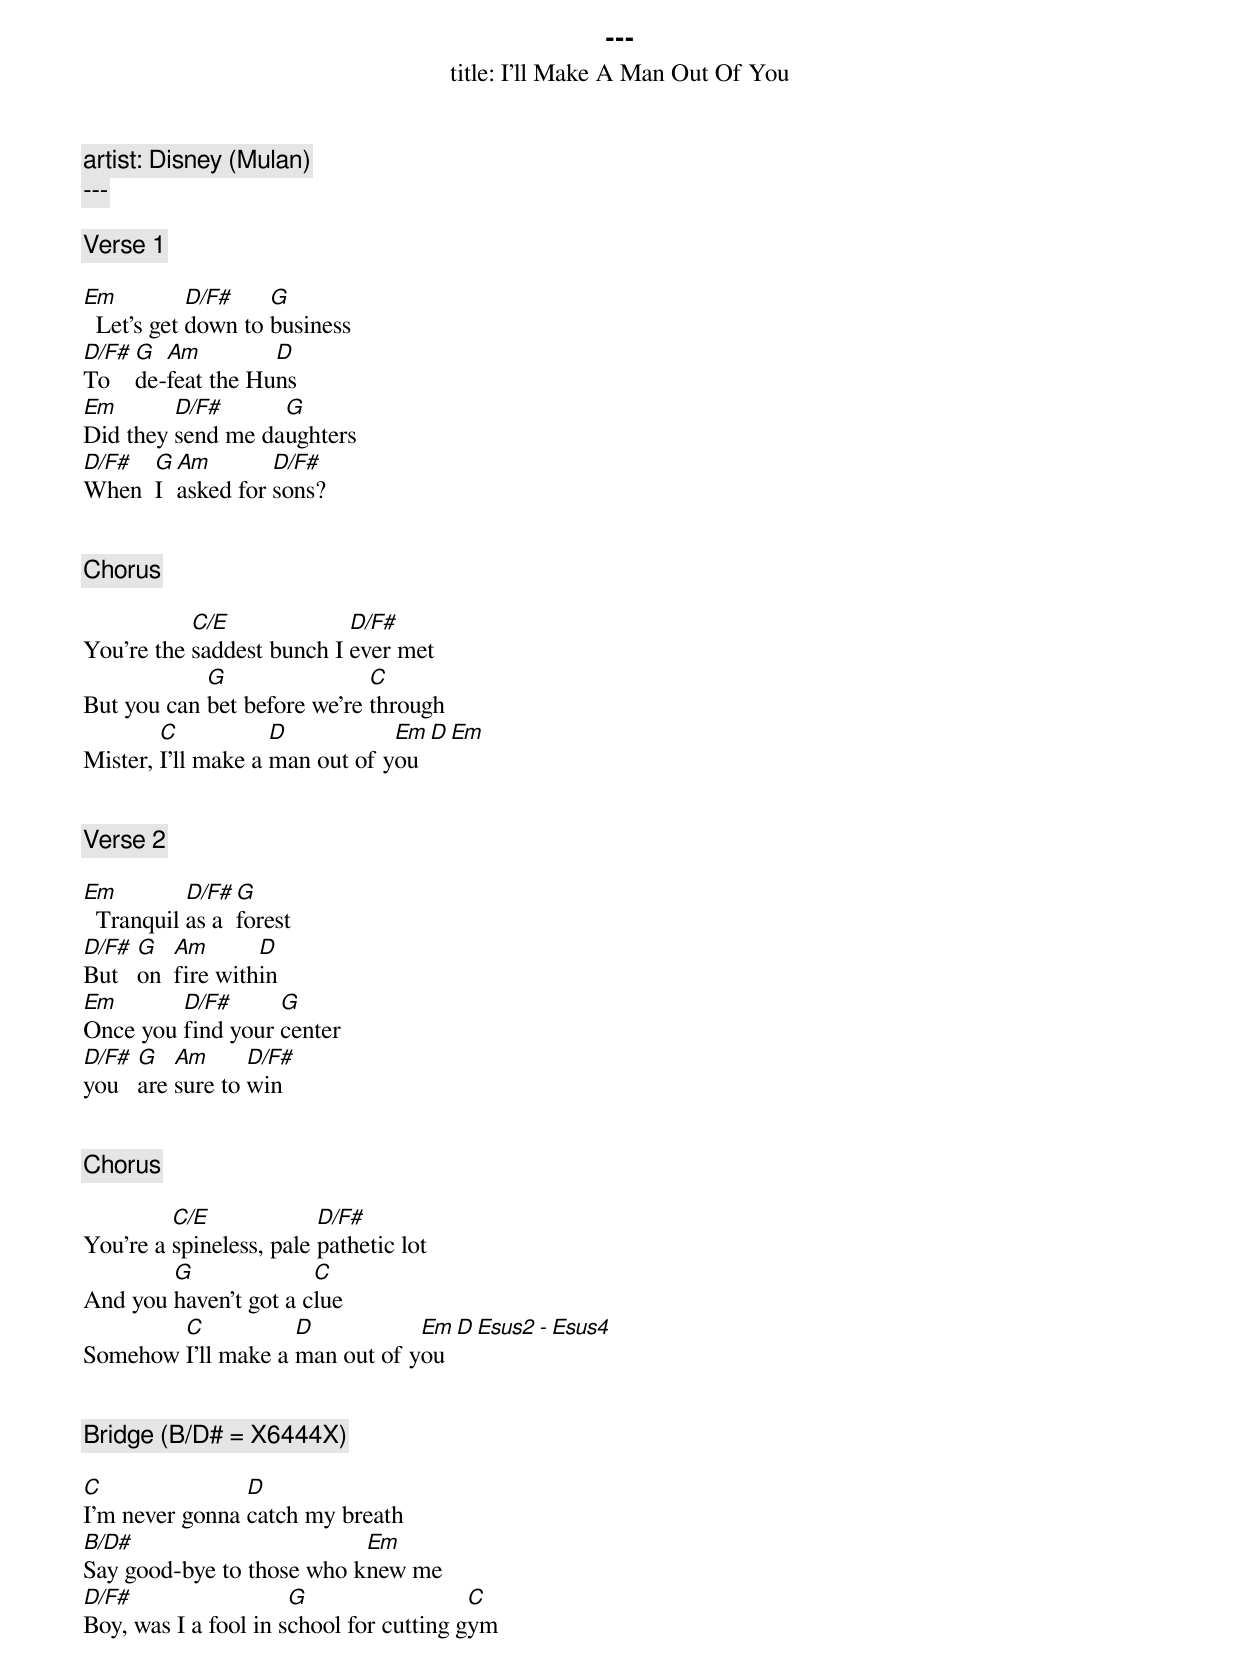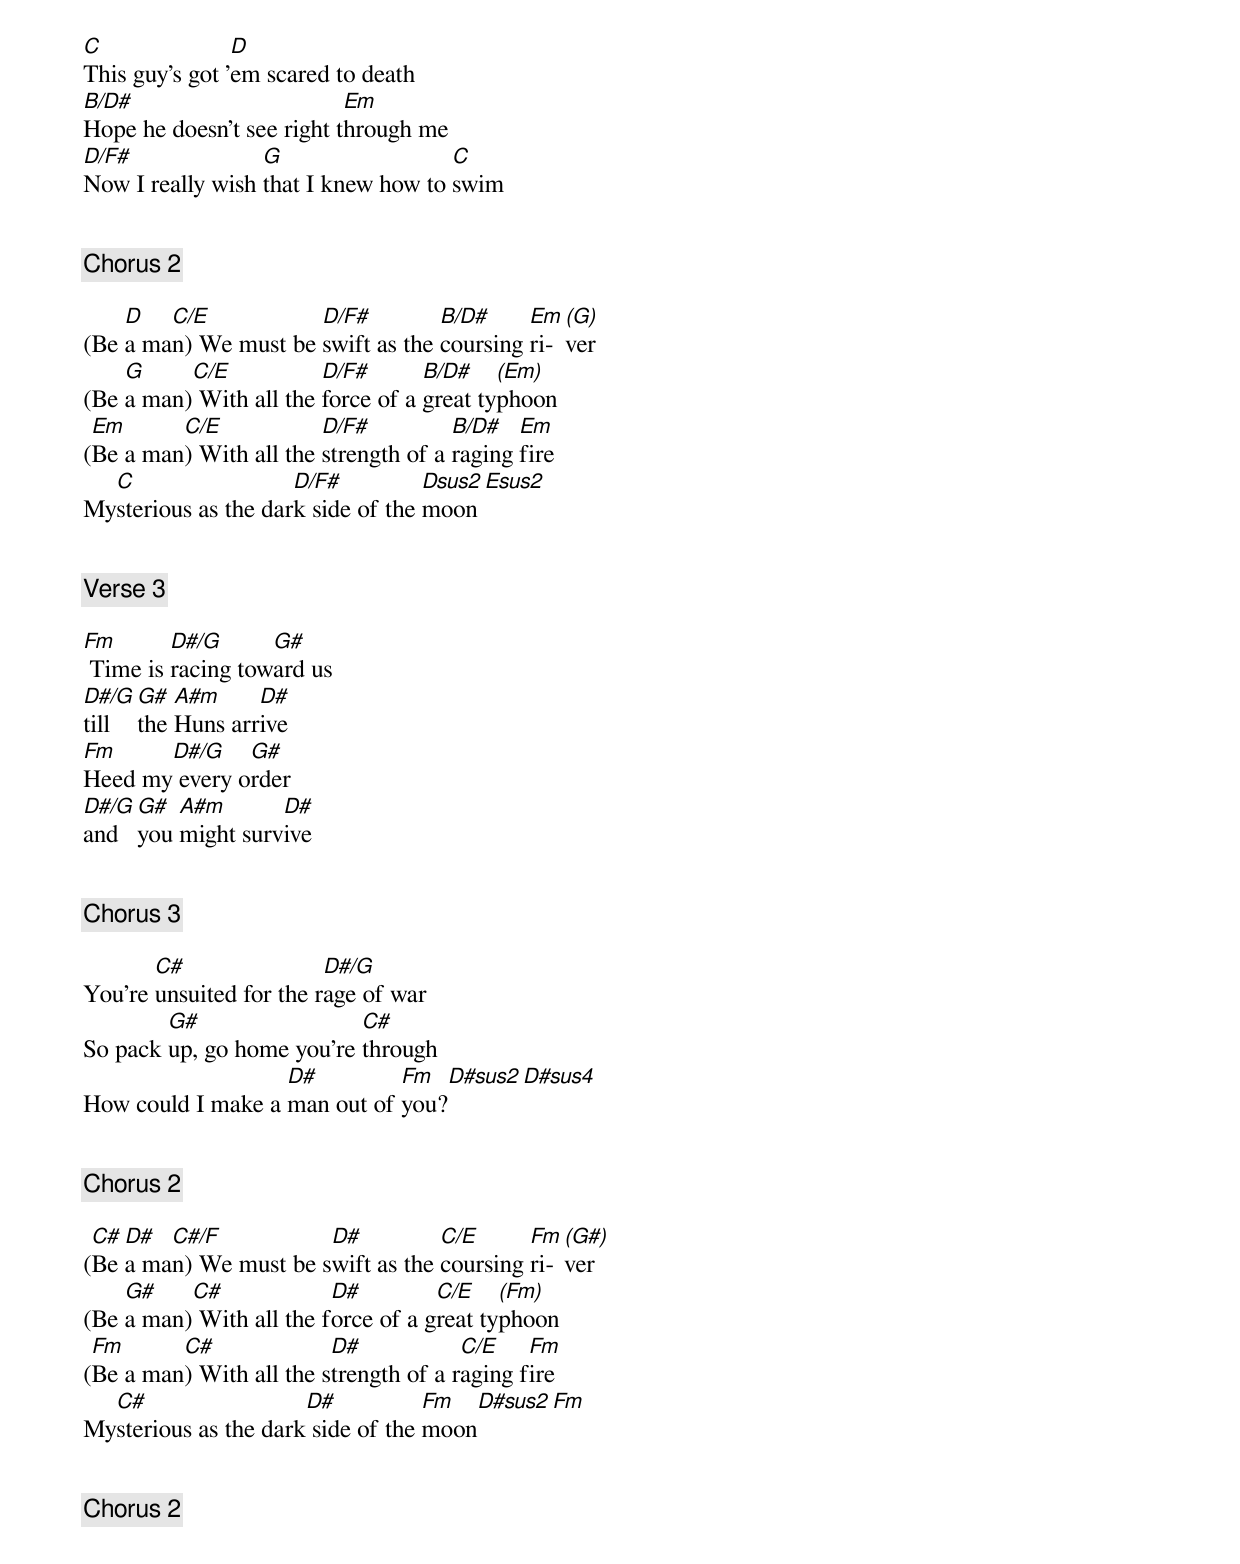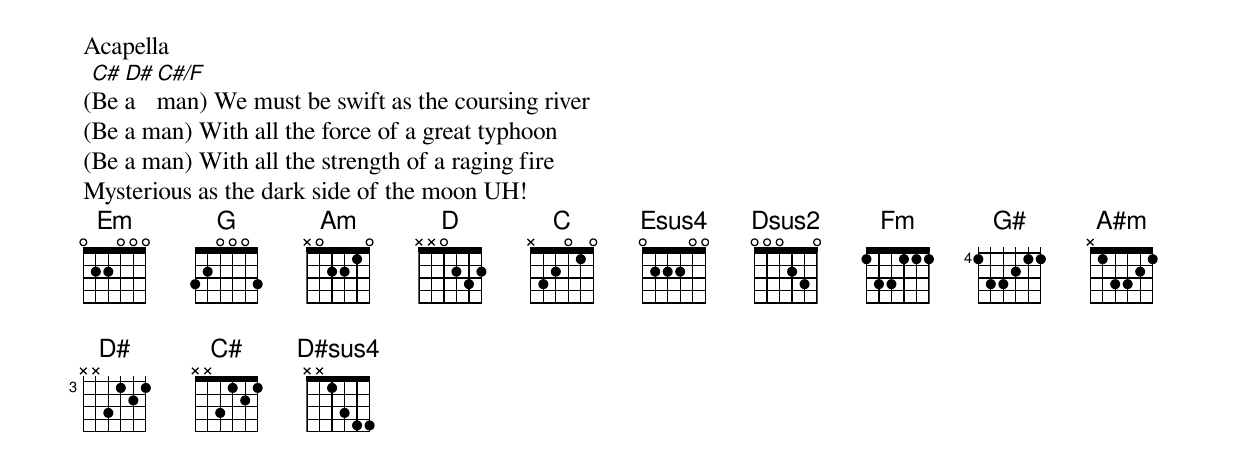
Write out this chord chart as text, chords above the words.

---
title: I'll Make A Man Out Of You
artist: Disney (Mulan)
---

[Verse 1]

Em          D/F#    G
  Let's get down to business
D/F#  G  Am         D
To    de-feat the Huns
Em       D/F#      G
Did they send me daughters
D/F#  G  Am        D/F#
When  I  asked for sons?


[Chorus]

           C/E             D/F#
You're the saddest bunch I ever met
            G                C
But you can bet before we're through
        C           D           Em      D   Em
Mister, I'll make a man out of you


[Verse 2]

Em         D/F#  G
  Tranquil as a  forest
D/F#  G   Am       D
But   on  fire within
Em       D/F#      G
Once you find your center
D/F#  G   Am      D/F#
you   are sure to win


[Chorus]

         C/E             D/F#
You're a spineless, pale pathetic lot
        G              C
And you haven't got a clue
        C           D           Em   D  Esus2 - Esus4
Somehow I'll make a man out of you


[Bridge] (B/D# = X6444X)

C               D
I'm never gonna catch my breath
B/D#                       Em
Say good-bye to those who knew me
D/F#                  G                  C
Boy, was I a fool in school for cutting gym
C               D
This guy's got 'em scared to death
B/D#                       Em
Hope he doesn't see right through me
D/F#              G                  C
Now I really wish that I knew how to swim


[Chorus 2]

    D   C/E           D/F#         B/D#     Em (G)
(Be a man) We must be swift as the coursing ri-ver
    G     C/E           D/F#       B/D#    (Em)
(Be a man) With all the force of a great typhoon
 Em      C/E            D/F#          B/D#   Em
(Be a man) With all the strength of a raging fire
  C                  D/F#          Dsus2  Esus2
Mysterious as the dark side of the moon


[Verse 3]

Fm       D#/G      G#
 Time is racing toward us
D#/G  G#  A#m     D#
till  the Huns arrive
Fm     D#/G    G#
Heed my every order
D#/G  G#  A#m       D#
and   you might survive


[Chorus 3]

       C#                D#/G
You're unsuited for the rage of war
        G#                 C#
So pack up, go home you're through
                   D#         Fm    D#sus2 D#sus4
How could I make a man out of you?


[Chorus 2]

 C# D#  C#/F           D#          C/E      Fm (G#)
(Be a man) We must be swift as the coursing ri-ver
    G#    C#             D#         C/E    (Fm)
(Be a man) With all the force of a great typhoon
 Fm      C#              D#            C/E    Fm
(Be a man) With all the strength of a raging fire
  C#                  D#           Fm  D#sus2 Fm
Mysterious as the dark side of the moon


[Chorus 2]

Acapella
 C# D# C#/F
(Be a  man) We must be swift as the coursing river
(Be a man) With all the force of a great typhoon
(Be a man) With all the strength of a raging fire
Mysterious as the dark side of the moon UH!
